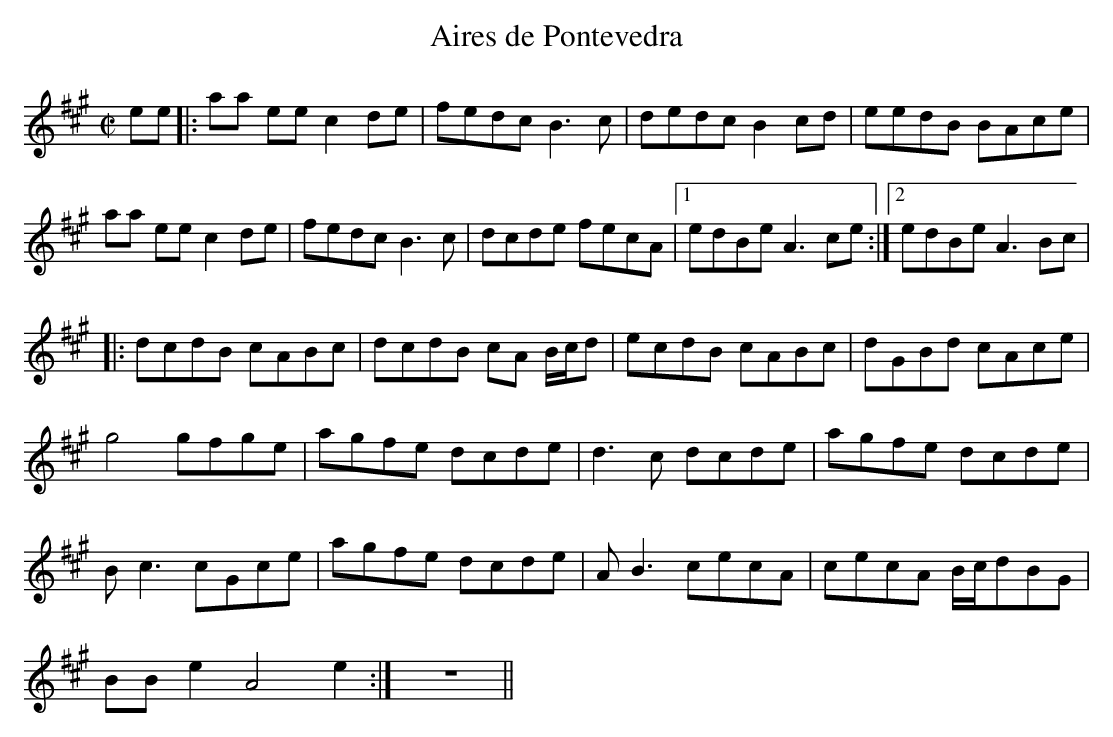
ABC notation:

X:1
T:Aires de Pontevedra
M:C|
L:1/8
K:A
ee |: aa ee c2 de | fedc B3c | dedc B2 cd | eedB BAce |!
        aa ee c2 de | fedc B3c | dcde fecA |1 edBe A3 ce :|2 edBe A3 Bc
|!
|: dcdB cABc | dcdB cA B/2c/2d |  ecdB cABc |  dGBd cAce |!
   g4 gfge |  agfe dcde | d3c dcde | agfe dcde |!
  Bc3 cGce |  agfe dcde | AB3 cecA |  cecA B/2c/2dBG |!
  BBe2A4 e2 :|  Z ||!
